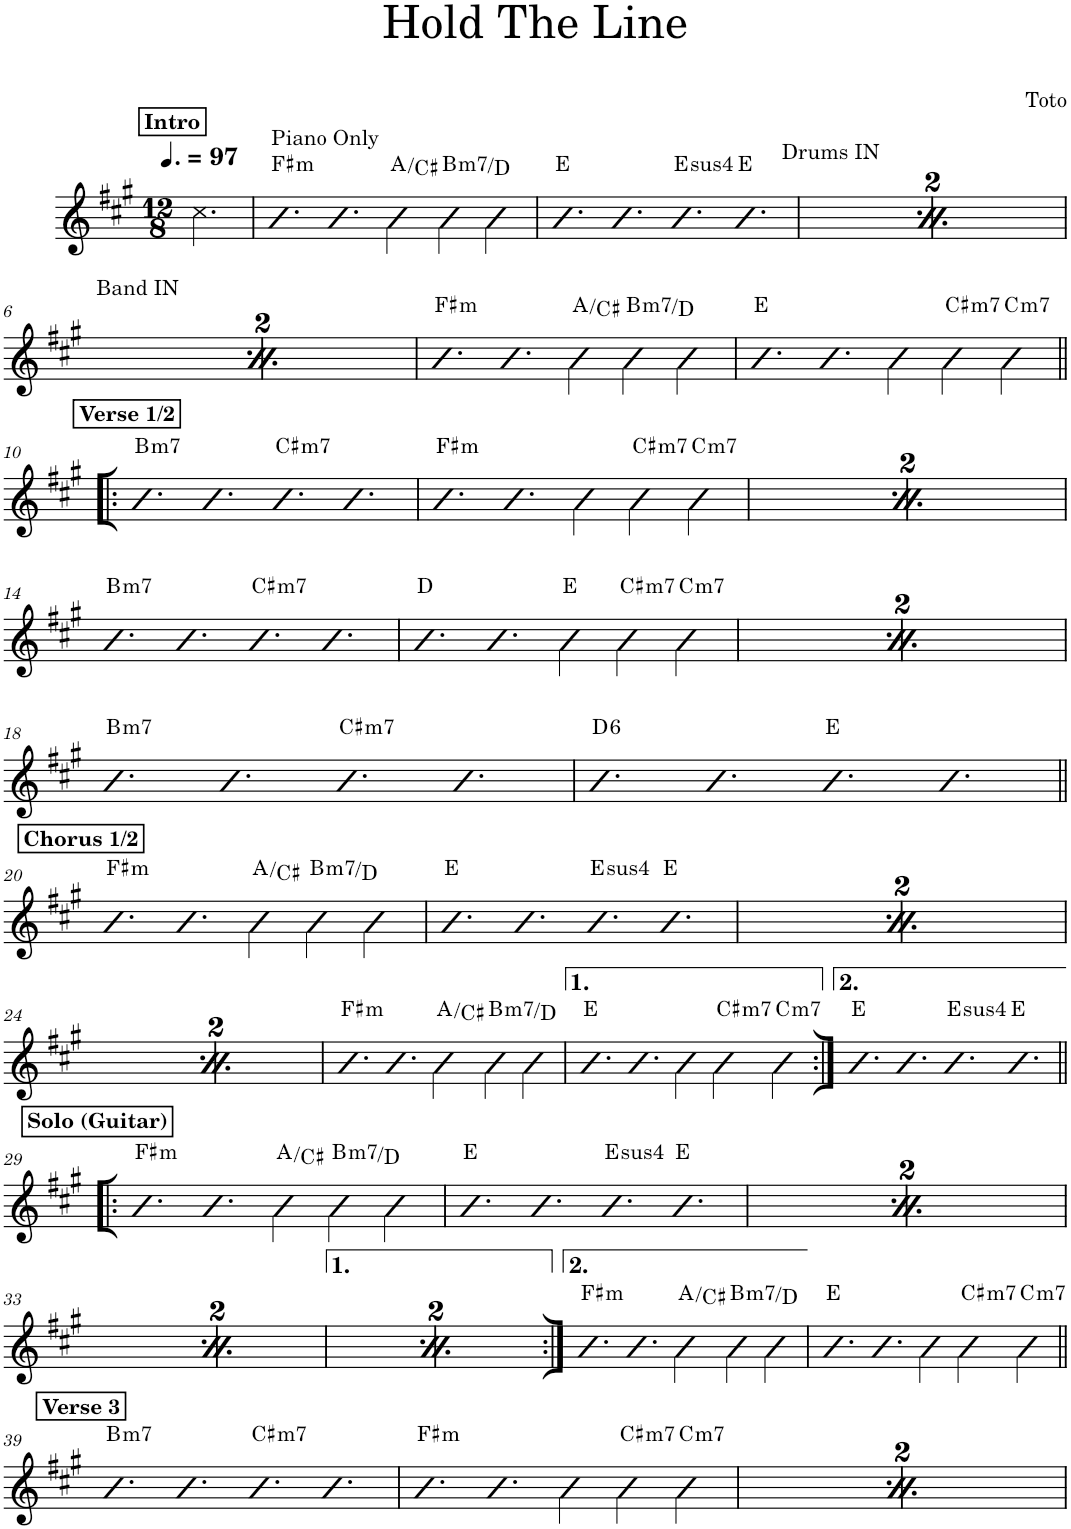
**kern	**harte
*part1	*part1
*staff1	*
*I"Piano	*
*I'Pno.	*
*clefG2	*
*k[f#c#g#]	*
*M12/8	*
*MM146	*
!!LO:REH:place=s1:a:B:cj:t=Intro
=1	=1
4.cc#\	.
=2	=2
!LO:TX:a:t=Piano Only	!LO:H:kt=m
4.b	F#:min
4.b	.
4b\	A:maj/3
!	!LO:H:kt=m7
4b\	B:min7/b3
4b\	.
=3	=3
4.b	E:maj
4.b	.
!	!LO:H:kt=4
4.b	E:sus4
4.b	E:maj
=4	=4
!LO:TX:a:t=Piano Only	!LO:H:kt=m
4.b	F#:min
4.b	.
4b\	A:maj/3
!	!LO:H:kt=m7
4b\	B:min7/b3
4b\	.
=5	=5
4.b	E:maj
4.b	.
!	!LO:H:kt=4
4.b	E:sus4
4.b	E:maj
!!LO:LB:g=z
=6	=6
!LO:TX:a:t=Piano Only	!LO:H:kt=m
4.b	F#:min
4.b	.
4b\	A:maj/3
!	!LO:H:kt=m7
4b\	B:min7/b3
4b\	.
=7	=7
4.b	E:maj
4.b	.
!	!LO:H:kt=4
4.b	E:sus4
4.b	E:maj
=8	=8
!	!LO:H:kt=m
4.b	F#:min
4.b	.
4b\	A:maj/3
!	!LO:H:kt=m7
4b\	B:min7/b3
4b\	.
=9	=9
4.b	E:maj
4.b	.
4b\	.
!	!LO:H:kt=m7
4b\	C#:min7
!	!LO:H:kt=m7
4b\	C:min7
!!LO:LB:g=z
!!LO:REH:place=s1:a:B:cj:t=Verse 1/2
=10!|:	=10!|:
!	!LO:H:kt=m7
4.b	B:min7
4.b	.
!	!LO:H:kt=m7
4.b	C#:min7
4.b	.
=11	=11
!	!LO:H:kt=m
4.b	F#:min
4.b	.
4b\	.
!	!LO:H:kt=m7
4b\	C#:min7
!	!LO:H:kt=m7
4b\	C:min7
!!LO:REH:place=s1:a:B:cj:t=Verse 1/2
=12	=12
!	!LO:H:kt=m7
4.b	B:min7
4.b	.
!	!LO:H:kt=m7
4.b	C#:min7
4.b	.
=13	=13
!	!LO:H:kt=m
4.b	F#:min
4.b	.
4b\	.
!	!LO:H:kt=m7
4b\	C#:min7
!	!LO:H:kt=m7
4b\	C:min7
!!LO:LB:g=z
=14	=14
!	!LO:H:kt=m7
4.b	B:min7
4.b	.
!	!LO:H:kt=m7
4.b	C#:min7
4.b	.
=15	=15
4.b	D:maj
4.b	.
4b\	E:maj
!	!LO:H:kt=m7
4b\	C#:min7
!	!LO:H:kt=m7
4b\	C:min7
=16	=16
!	!LO:H:kt=m7
4.b	B:min7
4.b	.
!	!LO:H:kt=m7
4.b	C#:min7
4.b	.
=17	=17
4.b	D:maj
4.b	.
4b\	E:maj
!	!LO:H:kt=m7
4b\	C#:min7
!	!LO:H:kt=m7
4b\	C:min7
!!LO:LB:g=z
=18	=18
!	!LO:H:kt=m7
4.b	B:min7
4.b	.
!	!LO:H:kt=m7
4.b	C#:min7
4.b	.
=19	=19
!	!LO:H:kt=6
4.b	D:maj6
4.b	.
4.b	E:maj
4.b	.
!!LO:LB:g=z
!!LO:REH:place=s1:a:B:cj:t=Chorus 1/2
=20||	=20||
!	!LO:H:kt=m
4.b	F#:min
4.b	.
4b\	A:maj/3
!	!LO:H:kt=m7
4b\	B:min7/b3
4b\	.
=21	=21
4.b	E:maj
4.b	.
!	!LO:H:kt=4
4.b	E:sus4
4.b	E:maj
!!LO:REH:place=s1:a:B:cj:t=Chorus 1/2
=22	=22
!	!LO:H:kt=m
4.b	F#:min
4.b	.
4b\	A:maj/3
!	!LO:H:kt=m7
4b\	B:min7/b3
4b\	.
=23	=23
4.b	E:maj
4.b	.
!	!LO:H:kt=4
4.b	E:sus4
4.b	E:maj
!!LO:LB:g=z
!!LO:REH:place=s1:a:B:cj:t=Chorus 1/2
=24	=24
!	!LO:H:kt=m
4.b	F#:min
4.b	.
4b\	A:maj/3
!	!LO:H:kt=m7
4b\	B:min7/b3
4b\	.
=25	=25
4.b	E:maj
4.b	.
!	!LO:H:kt=4
4.b	E:sus4
4.b	E:maj
=26	=26
!	!LO:H:kt=m
4.b	F#:min
4.b	.
4b\	A:maj/3
!	!LO:H:kt=m7
4b\	B:min7/b3
4b\	.
=27	=27
4.b	E:maj
4.b	.
4b\	.
!	!LO:H:kt=m7
4b\	C#:min7
!	!LO:H:kt=m7
4b\	C:min7
=28:|!	=28:|!
4.b	E:maj
4.b	.
!	!LO:H:kt=4
4.b	E:sus4
4.b	E:maj
!!LO:LB:g=z
!!LO:REH:place=s1:a:B:cj:t=Solo (Guitar)
=29!|:	=29!|:
!	!LO:H:kt=m
4.b	F#:min
4.b	.
4b\	A:maj/3
!	!LO:H:kt=m7
4b\	B:min7/b3
4b\	.
=30	=30
4.b	E:maj
4.b	.
!	!LO:H:kt=4
4.b	E:sus4
4.b	E:maj
!!LO:REH:place=s1:a:B:cj:t=Solo (Guitar)
=31	=31
!	!LO:H:kt=m
4.b	F#:min
4.b	.
4b\	A:maj/3
!	!LO:H:kt=m7
4b\	B:min7/b3
4b\	.
=32	=32
4.b	E:maj
4.b	.
!	!LO:H:kt=4
4.b	E:sus4
4.b	E:maj
!!LO:LB:g=z
!!LO:REH:place=s1:a:B:cj:t=Solo (Guitar)
=33	=33
!	!LO:H:kt=m
4.b	F#:min
4.b	.
4b\	A:maj/3
!	!LO:H:kt=m7
4b\	B:min7/b3
4b\	.
=34	=34
4.b	E:maj
4.b	.
!	!LO:H:kt=4
4.b	E:sus4
4.b	E:maj
!!LO:REH:place=s1:a:B:cj:t=Solo (Guitar)
=35	=35
!	!LO:H:kt=m
4.b	F#:min
4.b	.
4b\	A:maj/3
!	!LO:H:kt=m7
4b\	B:min7/b3
4b\	.
=36	=36
4.b	E:maj
4.b	.
!	!LO:H:kt=4
4.b	E:sus4
4.b	E:maj
=37:|!	=37:|!
!	!LO:H:kt=m
4.b	F#:min
4.b	.
4b\	A:maj/3
!	!LO:H:kt=m7
4b\	B:min7/b3
4b\	.
=38	=38
4.b	E:maj
4.b	.
4b\	.
!	!LO:H:kt=m7
4b\	C#:min7
!	!LO:H:kt=m7
4b\	C:min7
!!LO:LB:g=z
!!LO:REH:place=s1:a:B:cj:t=Verse 3
=39||	=39||
!	!LO:H:kt=m7
4.b	B:min7
4.b	.
!	!LO:H:kt=m7
4.b	C#:min7
4.b	.
=40	=40
!	!LO:H:kt=m
4.b	F#:min
4.b	.
4b\	.
!	!LO:H:kt=m7
4b\	C#:min7
!	!LO:H:kt=m7
4b\	C:min7
!!LO:REH:place=s1:a:B:cj:t=Verse 3
=41	=41
!	!LO:H:kt=m7
4.b	B:min7
4.b	.
!	!LO:H:kt=m7
4.b	C#:min7
4.b	.
=42	=42
!	!LO:H:kt=m
4.b	F#:min
4.b	.
4b\	.
!	!LO:H:kt=m7
4b\	C#:min7
!	!LO:H:kt=m7
4b\	C:min7
=	=
*-	*-
